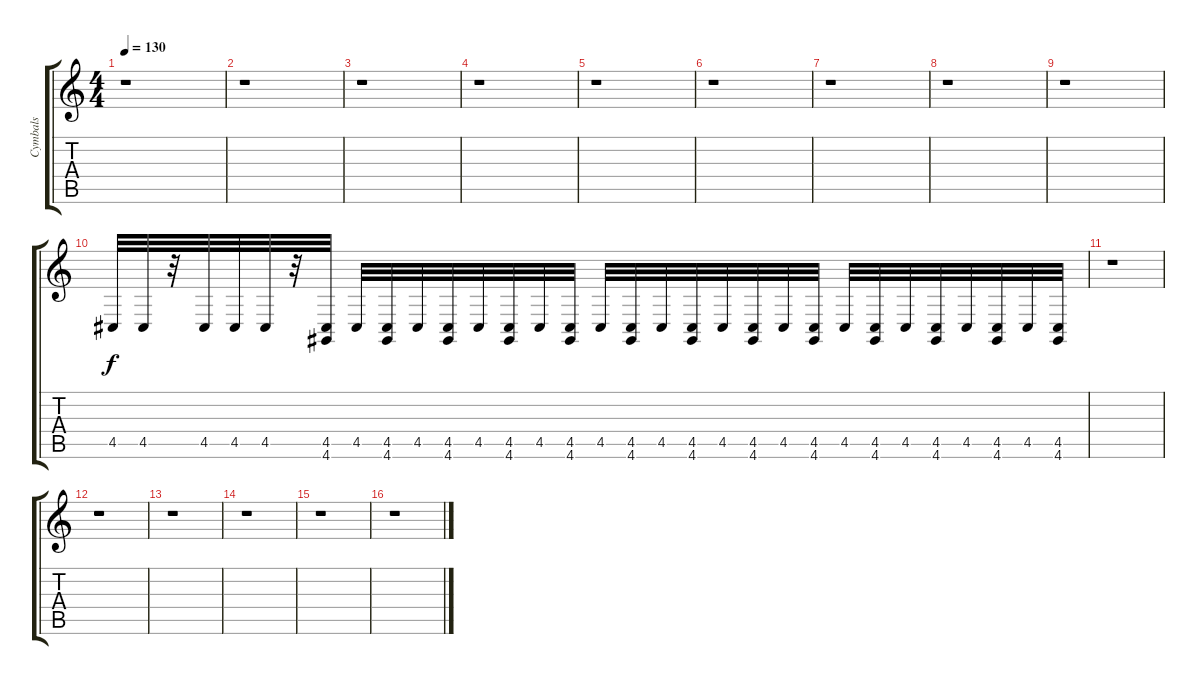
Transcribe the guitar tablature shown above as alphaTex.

\track ("Cymbals" "Cymbals") {instrument brightacousticpiano}
\staff {score tabs}
\tuning (E4 B3 G3 D3 A2 E2) {hide}
\ts (4 4)
\tempo 130
\clef g2
\ks c
r.1{dy f} |
r.1 |
r.1 |
r.1 |
r.1 |
r.1 |
r.1 |
r.1 |
r.1 |
4.5.32{volume 0} 4.5.32{volume 0} r.32 4.5.32{volume 0} 4.5.32{volume 1} 4.5.32{volume 1} r.32 (4.5 4.6).32 4.5.32{volume 1} (4.5 4.6).32 4.5.32{volume 1} (4.5 4.6).32{volume 1} 4.5.32{volume 2} (4.5 4.6).32{volume 2} 4.5.32 (4.5 4.6).32 4.5.32 (4.5 4.6).32{volume 2} 4.5.32 (4.5 4.6).32{volume 3} 4.5.32{volume 3} (4.5 4.6).32{volume 3} 4.5.32{volume 4} (4.5 4.6).32{volume 4} 4.5.32 (4.5 4.6).32{volume 4} 4.5.32{volume 5} (4.5 4.6).32{volume 6} 4.5.32{volume 6} (4.5 4.6).32{volume 7} 4.5.32{volume 8} (4.5 4.6).32{volume 8} |
r.1 |
r.1 |
r.1 |
r.1 |
r.1 |
r.1
